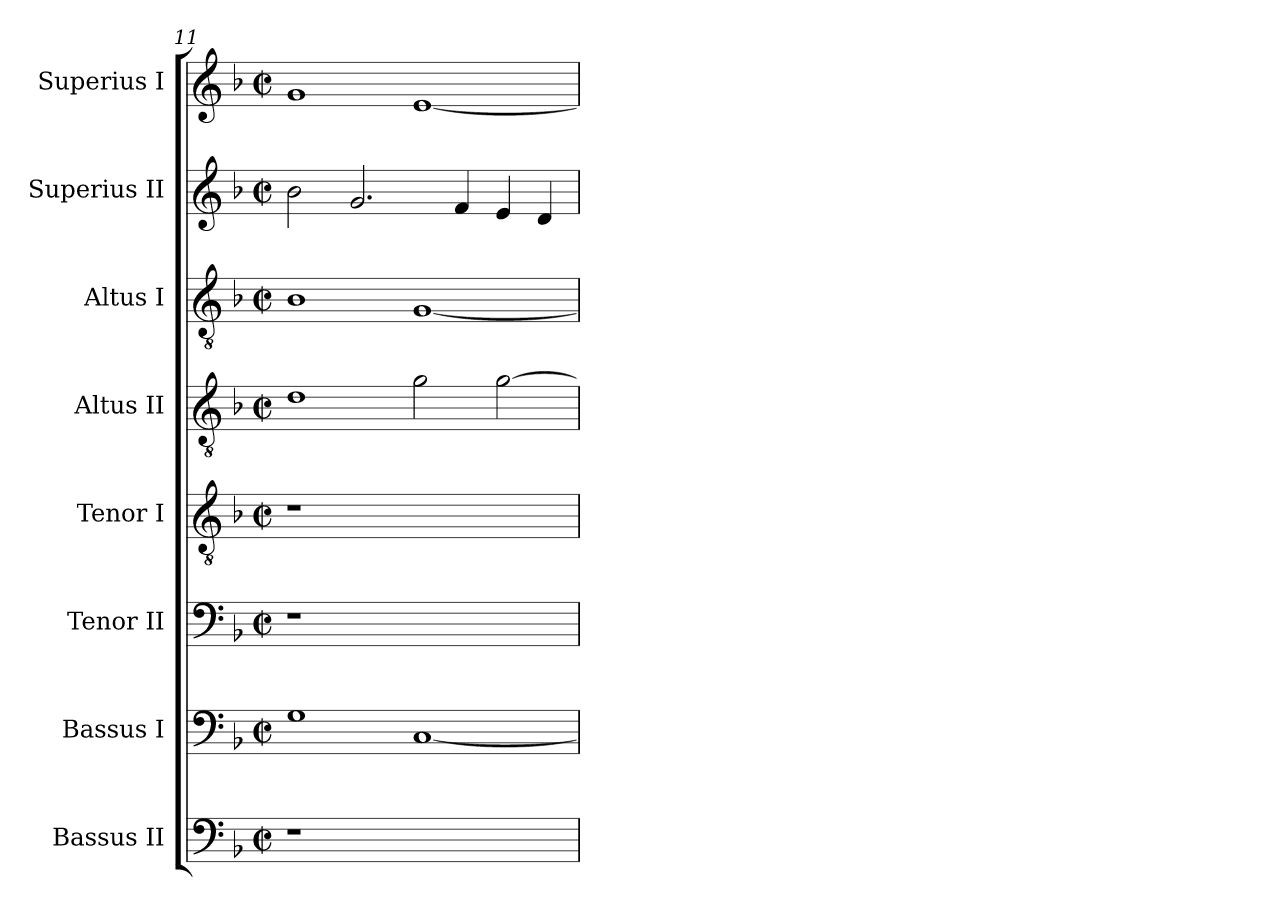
**kern	**kern	**kern	**kern	**kern	**kern	**kern	**kern
*part8	*part7	*part6	*part5	*part4	*part3	*part2	*part1
*staff8	*staff7	*staff6	*staff5	*staff4	*staff3	*staff2	*staff1
*I"Bassus II	*I"Bassus I	*I"Tenor II	*I"Tenor I	*I"Altus II	*I"Altus I	*I"Superius II	*I"Superius I
*I'B. II	*I'B. I	*I'T. II	*I'T. I	*I'A. II	*I'A. I	*I'S. II	*I'S. I
!!LO:PB:g=z
*clefF4	*clefF4	*clefF4	*clefGv2	*clefGv2	*clefGv2	*clefG2	*clefG2
*	*	*	*ITrd7c12	*ITrd7c12	*ITrd7c12	*	*
*k[b-]	*k[b-]	*k[b-]	*k[b-]	*k[b-]	*k[b-]	*k[b-]	*k[b-]
*F:	*F:	*F:	*F:	*F:	*F:	*F:	*F:
*M2/2	*M2/2	*M2/2	*M2/2	*M2/2	*M2/2	*M2/2	*M2/2
*met(c|)	*met(c|)	*met(c|)	*met(c|)	*met(c|)	*met(c|)	*met(c|)	*met(c|)
=11	=11	=11	=11	=11	=11	=11	=11
!LO:N:vis=1	!	!LO:N:vis=1	!LO:N:vis=1	!	!	!	!
1r	1Gi	1r	1r	1Di	1BB-i	2b-i\	1gi
.	.	.	.	.	.	2.gi/	.
1ryy	[<1Ci	1ryy	1ryy	2Gi\	[<1GGi	.	[<1ei
.	.	.	.	.	.	4fi/	.
.	.	.	.	[>2Gi\	.	4ei/	.
.	.	.	.	.	.	4di/	.
=	=	=	=	=	=	=	=
*-	*-	*-	*-	*-	*-	*-	*-
